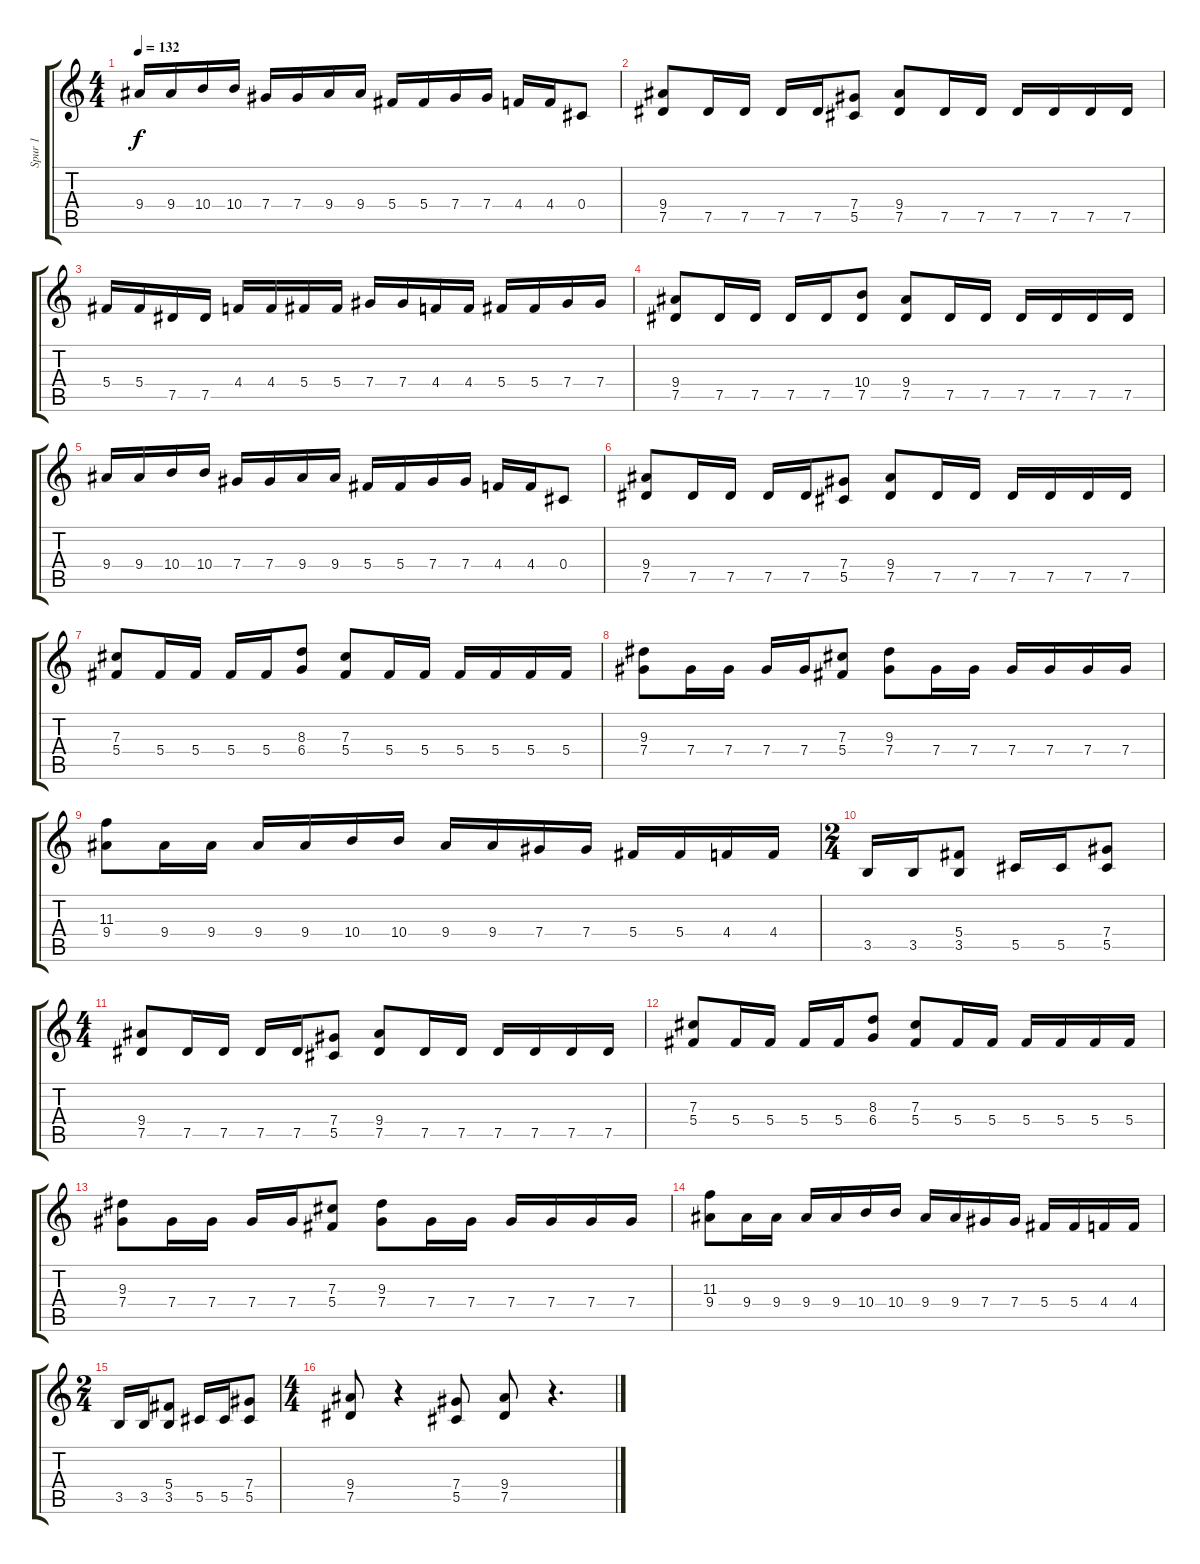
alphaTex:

\track ("Spur 1" "Spur 1") {instrument distortionguitar}
\staff {score tabs}
\tuning (Eb4 Bb3 Gb3 Db3 Ab2 Eb2) {hide}
\ts (4 4)
\tempo 132
\clef g2
\ks c
9.4.16{dy f} 9.4.16 10.4.16 10.4.16 7.4.16 7.4.16 9.4.16 9.4.16 5.4.16 5.4.16 7.4.16 7.4.16 4.4.16 4.4.16 0.4.8 |
(9.4 7.5).8 7.5.16 7.5.16 7.5.16 7.5.16 (7.4 5.5).8 (9.4 7.5).8 7.5.16 7.5.16 7.5.16 7.5.16 7.5.16 7.5.16 |
5.4.16 5.4.16 7.5.16 7.5.16 4.4.16 4.4.16 5.4.16 5.4.16 7.4.16 7.4.16 4.4.16 4.4.16 5.4.16 5.4.16 7.4.16 7.4.16 |
(9.4 7.5).8 7.5.16 7.5.16 7.5.16 7.5.16 (10.4 7.5).8 (9.4 7.5).8 7.5.16 7.5.16 7.5.16 7.5.16 7.5.16 7.5.16 |
9.4.16 9.4.16 10.4.16 10.4.16 7.4.16 7.4.16 9.4.16 9.4.16 5.4.16 5.4.16 7.4.16 7.4.16 4.4.16 4.4.16 0.4.8 |
(9.4 7.5).8 7.5.16 7.5.16 7.5.16 7.5.16 (7.4 5.5).8 (9.4 7.5).8 7.5.16 7.5.16 7.5.16 7.5.16 7.5.16 7.5.16 |
(7.3 5.4).8 5.4.16 5.4.16 5.4.16 5.4.16 (8.3 6.4).8 (7.3 5.4).8 5.4.16 5.4.16 5.4.16 5.4.16 5.4.16 5.4.16 |
(9.3 7.4).8 7.4.16 7.4.16 7.4.16 7.4.16 (7.3 5.4).8 (9.3 7.4).8 7.4.16 7.4.16 7.4.16 7.4.16 7.4.16 7.4.16 |
(11.3 9.4).8 9.4.16 9.4.16 9.4.16 9.4.16 10.4.16 10.4.16 9.4.16 9.4.16 7.4.16 7.4.16 5.4.16 5.4.16 4.4.16 4.4.16 |
\ts (2 4)
3.5.16 3.5.16 (5.4 3.5).8 5.5.16 5.5.16 (7.4 5.5).8 |
\ts (4 4)
(9.4 7.5).8 7.5.16 7.5.16 7.5.16 7.5.16 (7.4 5.5).8 (9.4 7.5).8 7.5.16 7.5.16 7.5.16 7.5.16 7.5.16 7.5.16 |
(7.3 5.4).8 5.4.16 5.4.16 5.4.16 5.4.16 (8.3 6.4).8 (7.3 5.4).8 5.4.16 5.4.16 5.4.16 5.4.16 5.4.16 5.4.16 |
(9.3 7.4).8 7.4.16 7.4.16 7.4.16 7.4.16 (7.3 5.4).8 (9.3 7.4).8 7.4.16 7.4.16 7.4.16 7.4.16 7.4.16 7.4.16 |
(11.3 9.4).8 9.4.16 9.4.16 9.4.16 9.4.16 10.4.16 10.4.16 9.4.16 9.4.16 7.4.16 7.4.16 5.4.16 5.4.16 4.4.16 4.4.16 |
\ts (2 4)
3.5.16 3.5.16 (5.4 3.5).8 5.5.16 5.5.16 (7.4 5.5).8 |
\ts (4 4)
(9.4 7.5).8 r.4 (7.4 5.5).8 (9.4 7.5).8 r.4{d}
